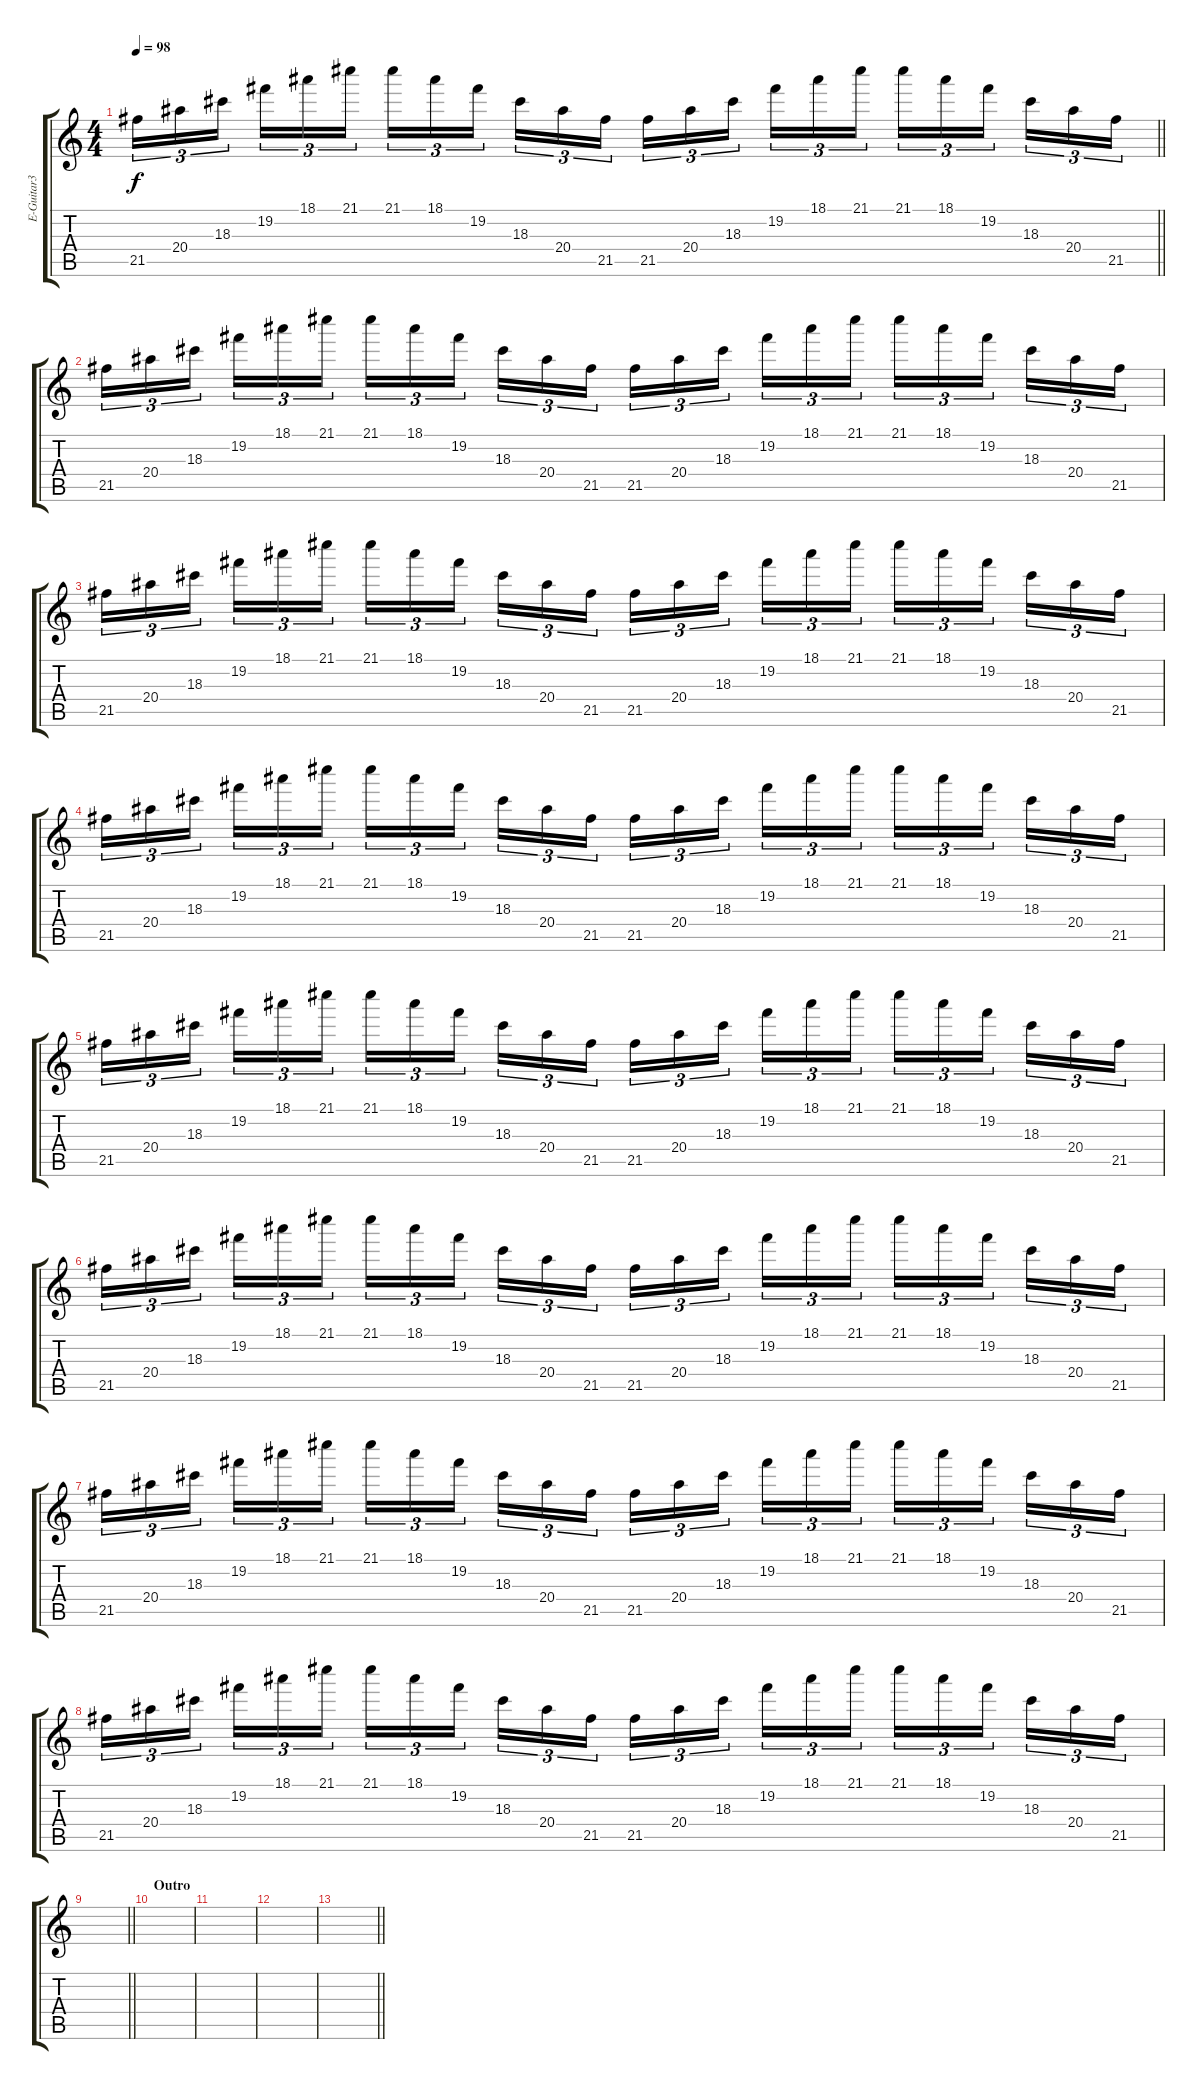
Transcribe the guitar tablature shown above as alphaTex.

\track ("E-Guitar3" "E-Guitar3") {instrument distortionguitar}
\staff {score tabs}
\tuning (E4 B3 G3 D3 A2 E2) {hide}
\ts (4 4)
\tempo 98
\clef g2
\barLineRight lightlight
\ks c
21.5.16{tu (3 2) dy f} 20.4.16{tu (3 2)} 18.3.16{tu (3 2)} 19.2.16{tu (3 2)} 18.1.16{tu (3 2)} 21.1.16{tu (3 2)} 21.1.16{tu (3 2)} 18.1.16{tu (3 2)} 19.2.16{tu (3 2)} 18.3.16{tu (3 2)} 20.4.16{tu (3 2)} 21.5.16{tu (3 2)} 21.5.16{tu (3 2)} 20.4.16{tu (3 2)} 18.3.16{tu (3 2)} 19.2.16{tu (3 2)} 18.1.16{tu (3 2)} 21.1.16{tu (3 2)} 21.1.16{tu (3 2)} 18.1.16{tu (3 2)} 19.2.16{tu (3 2)} 18.3.16{tu (3 2)} 20.4.16{tu (3 2)} 21.5.16{tu (3 2)} |
21.5.16{tu (3 2)} 20.4.16{tu (3 2)} 18.3.16{tu (3 2)} 19.2.16{tu (3 2)} 18.1.16{tu (3 2)} 21.1.16{tu (3 2)} 21.1.16{tu (3 2)} 18.1.16{tu (3 2)} 19.2.16{tu (3 2)} 18.3.16{tu (3 2)} 20.4.16{tu (3 2)} 21.5.16{tu (3 2)} 21.5.16{tu (3 2)} 20.4.16{tu (3 2)} 18.3.16{tu (3 2)} 19.2.16{tu (3 2)} 18.1.16{tu (3 2)} 21.1.16{tu (3 2)} 21.1.16{tu (3 2)} 18.1.16{tu (3 2)} 19.2.16{tu (3 2)} 18.3.16{tu (3 2)} 20.4.16{tu (3 2)} 21.5.16{tu (3 2)} |
21.5.16{tu (3 2)} 20.4.16{tu (3 2)} 18.3.16{tu (3 2)} 19.2.16{tu (3 2)} 18.1.16{tu (3 2)} 21.1.16{tu (3 2)} 21.1.16{tu (3 2)} 18.1.16{tu (3 2)} 19.2.16{tu (3 2)} 18.3.16{tu (3 2)} 20.4.16{tu (3 2)} 21.5.16{tu (3 2)} 21.5.16{tu (3 2)} 20.4.16{tu (3 2)} 18.3.16{tu (3 2)} 19.2.16{tu (3 2)} 18.1.16{tu (3 2)} 21.1.16{tu (3 2)} 21.1.16{tu (3 2)} 18.1.16{tu (3 2)} 19.2.16{tu (3 2)} 18.3.16{tu (3 2)} 20.4.16{tu (3 2)} 21.5.16{tu (3 2)} |
21.5.16{tu (3 2)} 20.4.16{tu (3 2)} 18.3.16{tu (3 2)} 19.2.16{tu (3 2)} 18.1.16{tu (3 2)} 21.1.16{tu (3 2)} 21.1.16{tu (3 2)} 18.1.16{tu (3 2)} 19.2.16{tu (3 2)} 18.3.16{tu (3 2)} 20.4.16{tu (3 2)} 21.5.16{tu (3 2)} 21.5.16{tu (3 2)} 20.4.16{tu (3 2)} 18.3.16{tu (3 2)} 19.2.16{tu (3 2)} 18.1.16{tu (3 2)} 21.1.16{tu (3 2)} 21.1.16{tu (3 2)} 18.1.16{tu (3 2)} 19.2.16{tu (3 2)} 18.3.16{tu (3 2)} 20.4.16{tu (3 2)} 21.5.16{tu (3 2)} |
21.5.16{tu (3 2)} 20.4.16{tu (3 2)} 18.3.16{tu (3 2)} 19.2.16{tu (3 2)} 18.1.16{tu (3 2)} 21.1.16{tu (3 2)} 21.1.16{tu (3 2)} 18.1.16{tu (3 2)} 19.2.16{tu (3 2)} 18.3.16{tu (3 2)} 20.4.16{tu (3 2)} 21.5.16{tu (3 2)} 21.5.16{tu (3 2)} 20.4.16{tu (3 2)} 18.3.16{tu (3 2)} 19.2.16{tu (3 2)} 18.1.16{tu (3 2)} 21.1.16{tu (3 2)} 21.1.16{tu (3 2)} 18.1.16{tu (3 2)} 19.2.16{tu (3 2)} 18.3.16{tu (3 2)} 20.4.16{tu (3 2)} 21.5.16{tu (3 2)} |
21.5.16{tu (3 2)} 20.4.16{tu (3 2)} 18.3.16{tu (3 2)} 19.2.16{tu (3 2)} 18.1.16{tu (3 2)} 21.1.16{tu (3 2)} 21.1.16{tu (3 2)} 18.1.16{tu (3 2)} 19.2.16{tu (3 2)} 18.3.16{tu (3 2)} 20.4.16{tu (3 2)} 21.5.16{tu (3 2)} 21.5.16{tu (3 2)} 20.4.16{tu (3 2)} 18.3.16{tu (3 2)} 19.2.16{tu (3 2)} 18.1.16{tu (3 2)} 21.1.16{tu (3 2)} 21.1.16{tu (3 2)} 18.1.16{tu (3 2)} 19.2.16{tu (3 2)} 18.3.16{tu (3 2)} 20.4.16{tu (3 2)} 21.5.16{tu (3 2)} |
21.5.16{tu (3 2)} 20.4.16{tu (3 2)} 18.3.16{tu (3 2)} 19.2.16{tu (3 2)} 18.1.16{tu (3 2)} 21.1.16{tu (3 2)} 21.1.16{tu (3 2)} 18.1.16{tu (3 2)} 19.2.16{tu (3 2)} 18.3.16{tu (3 2)} 20.4.16{tu (3 2)} 21.5.16{tu (3 2)} 21.5.16{tu (3 2)} 20.4.16{tu (3 2)} 18.3.16{tu (3 2)} 19.2.16{tu (3 2)} 18.1.16{tu (3 2)} 21.1.16{tu (3 2)} 21.1.16{tu (3 2)} 18.1.16{tu (3 2)} 19.2.16{tu (3 2)} 18.3.16{tu (3 2)} 20.4.16{tu (3 2)} 21.5.16{tu (3 2)} |
21.5.16{tu (3 2)} 20.4.16{tu (3 2)} 18.3.16{tu (3 2)} 19.2.16{tu (3 2)} 18.1.16{tu (3 2)} 21.1.16{tu (3 2)} 21.1.16{tu (3 2)} 18.1.16{tu (3 2)} 19.2.16{tu (3 2)} 18.3.16{tu (3 2)} 20.4.16{tu (3 2)} 21.5.16{tu (3 2)} 21.5.16{tu (3 2)} 20.4.16{tu (3 2)} 18.3.16{tu (3 2)} 19.2.16{tu (3 2)} 18.1.16{tu (3 2)} 21.1.16{tu (3 2)} 21.1.16{tu (3 2)} 18.1.16{tu (3 2)} 19.2.16{tu (3 2)} 18.3.16{tu (3 2)} 20.4.16{tu (3 2)} 21.5.16{tu (3 2)} |
\barLineRight lightlight
|
\section ("" "Outro")
|
|
|
\barLineRight lightlight
